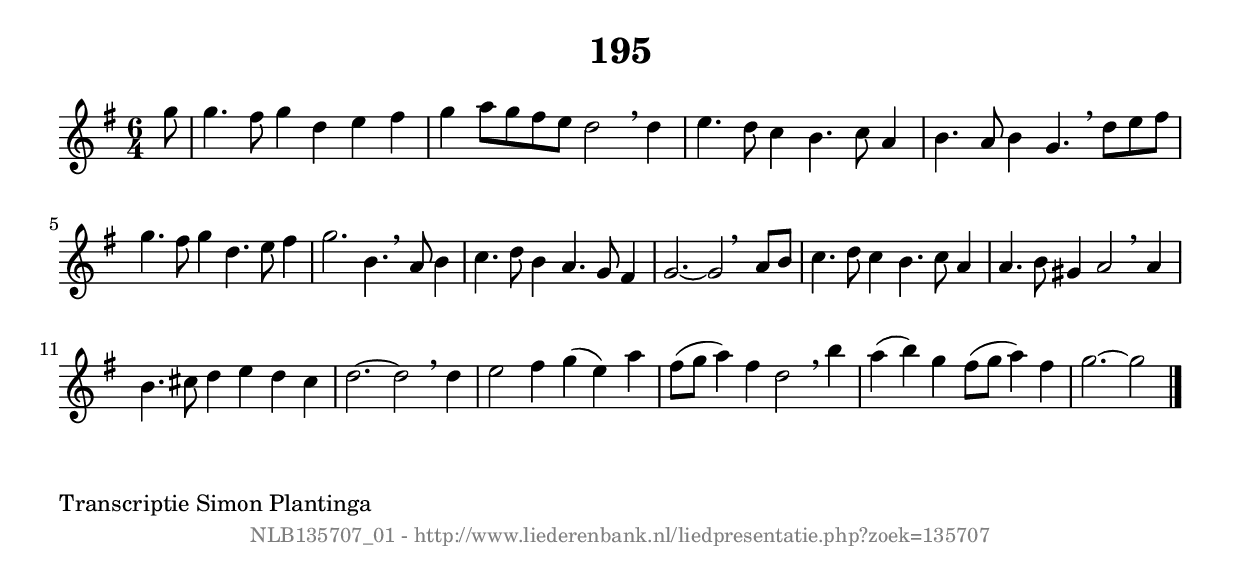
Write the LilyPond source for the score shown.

%
% produced by wce2krn 1.64 (7 June 2014)
%
\version"2.16"
#(append! paper-alist '(("long" . (cons (* 210 mm) (* 2000 mm)))))
#(set-default-paper-size "long")
sb = {\breathe}
mBreak = {\breathe }
bBreak = {\breathe }
x = {\once\override NoteHead #'style = #'cross }
gl=\glissando
itime={\override Staff.TimeSignature #'stencil = ##f }
ficta = {\once\set suggestAccidentals = ##t}
fine = {\once\override Score.RehearsalMark #'self-alignment-X = #1 \mark \markup {\italic{Fine}}}
dc = {\once\override Score.RehearsalMark #'self-alignment-X = #1 \mark \markup {\italic{D.C.}}}
dcf = {\once\override Score.RehearsalMark #'self-alignment-X = #1 \mark \markup {\italic{D.C. al Fine}}}
dcc = {\once\override Score.RehearsalMark #'self-alignment-X = #1 \mark \markup {\italic{D.C. al Coda}}}
ds = {\once\override Score.RehearsalMark #'self-alignment-X = #1 \mark \markup {\italic{D.S.}}}
dsf = {\once\override Score.RehearsalMark #'self-alignment-X = #1 \mark \markup {\italic{D.S. al Fine}}}
dsc = {\once\override Score.RehearsalMark #'self-alignment-X = #1 \mark \markup {\italic{D.S. al Coda}}}
pv = {\set Score.repeatCommands = #'((volta "1"))}
sv = {\set Score.repeatCommands = #'((volta "2"))}
tv = {\set Score.repeatCommands = #'((volta "3"))}
qv = {\set Score.repeatCommands = #'((volta "4"))}
xv = {\set Score.repeatCommands = #'((volta #f))}
\header{ tagline = ""
title = "195"
}
\score {{
\key g \major
\relative g'
{
\set melismaBusyProperties = #'()
\partial 32*4
\time 6/4
\tempo 4=120
\override Score.MetronomeMark #'transparent = ##t
\override Score.RehearsalMark #'break-visibility = #(vector #t #t #f)
g'8 | g4. fis8 g4 d4 e4 fis4 | g4 a8 g8 fis8 e8 d2 \sb d4 | e4. d8 c4 b4. c8 a4 | b4. a8 b4 g4. \mBreak
d'8 e8 fis8 | g4. fis8 g4 d4. e8 fis4 | g2. b,4. \sb a8 b4 | c4. d8 b4 a4. g8 fis4 | g2.~ g2 \bar ":|:" \bBreak
a8 b8 | c4. d8 c4 b4. c8 a4 | a4. b8 gis4 a2 \sb a4 | b4. cis8 d4 e4 d4 cis4 | d2.~ d2 \mBreak
d4 | e2 fis4 g4( e4) a4 | fis8( g8 a4) fis4 d2 \sb b'4 | a4( b4) g4 fis8( g8 a4) fis4 | g2.~ g2 \bar "|."
 }}
 \midi { }
 \layout {
            indent = 0.0\cm
}
}
\markup { \wordwrap-string #" 
Transcriptie Simon Plantinga
"}
\markup { \vspace #0 } \markup { \with-color #grey \fill-line { \center-column { \smaller "NLB135707_01 - http://www.liederenbank.nl/liedpresentatie.php?zoek=135707" } } }
